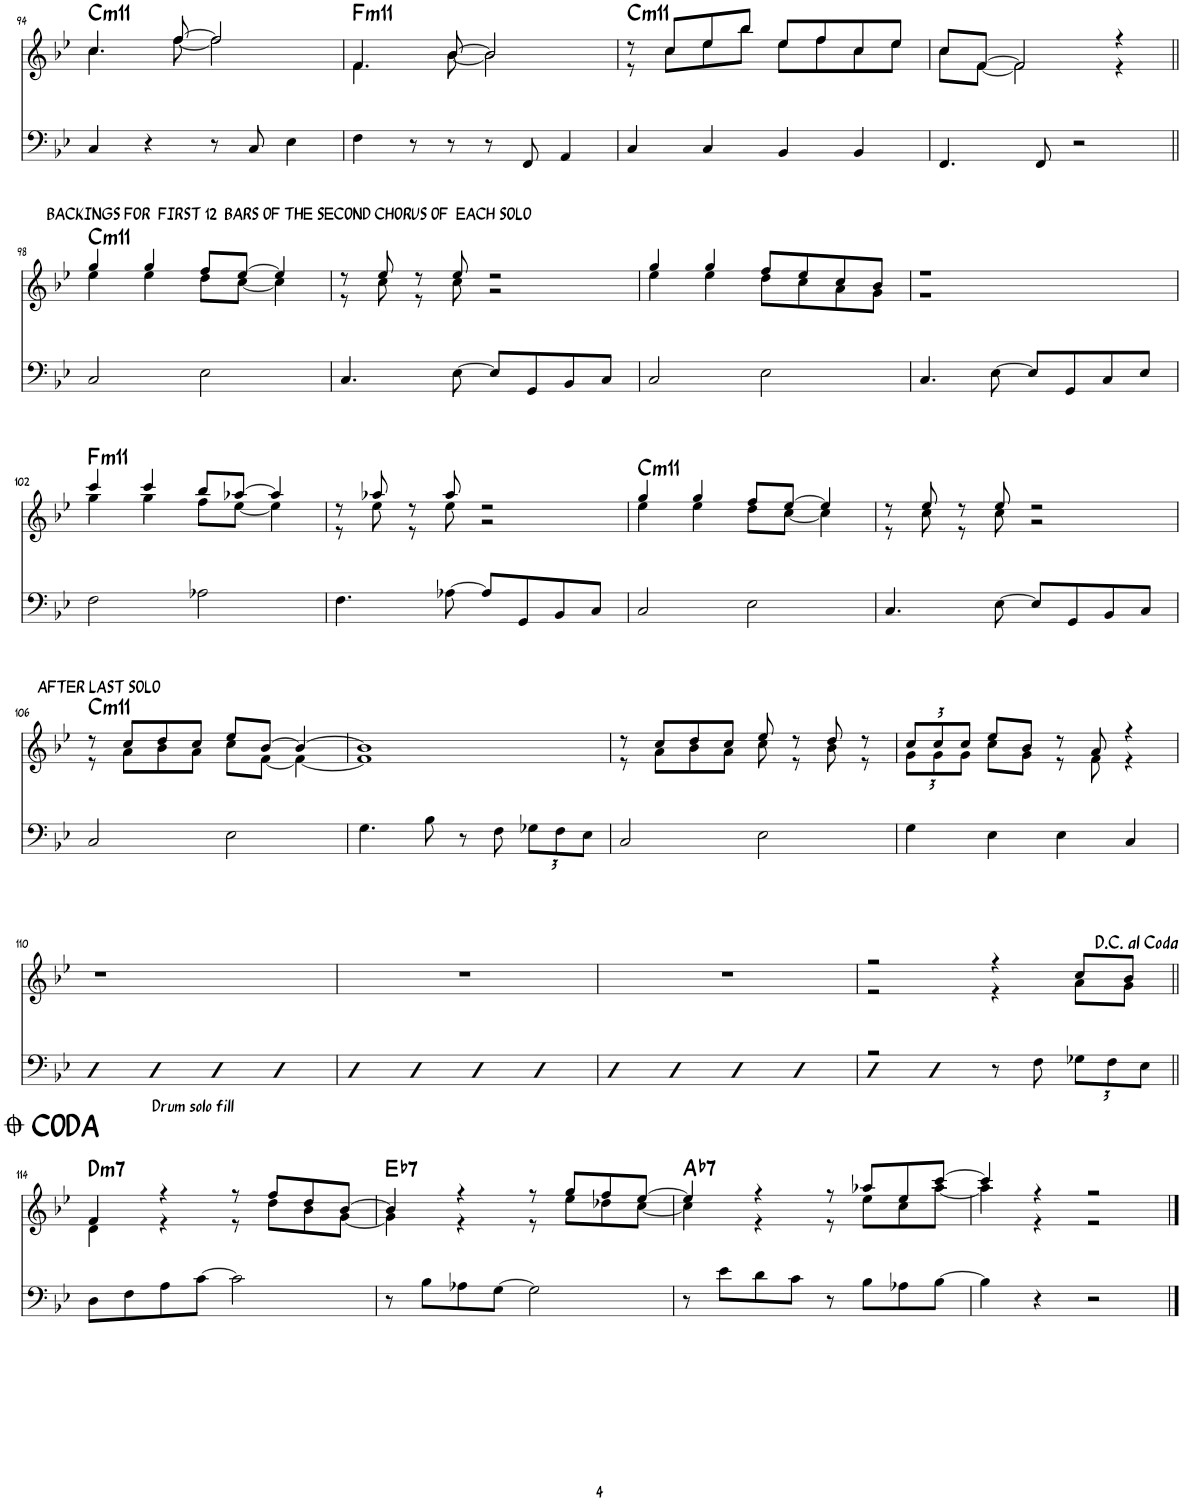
**kern	**kern	**harte
*part2	*part1	*part1
*staff2	*staff1	*
*I"Bass Guitar	*I"Piano	*
*	*I'Pno	*
!!LO:PB:g=z
*clefF4	*clefG2	*
*Trd7c12	*	*
*k[b-e-]	*k[b-e-]	*
*M4/4	*M4/4	*
=94	=94	=94
*	*^	*
!	!	!	!LO:H:kt=m11
4C/	4.cc/	4.cc\	C:min9(11)
4r	.	.	.
.	[8ff/	[8ff\	.
8r	2ff/]	2ff\]	.
8C/	.	.	.
4E-\	.	.	.
=95	=95	=95	=95
!	!	!	!LO:H:kt=m11
4F\	4.f/	4.f\	F:min9(11)
8r	.	.	.
8r	[8b-/	[8b-\	.
8r	2b-/]	2b-\]	.
8FF/	.	.	.
4AA/	.	.	.
=96	=96	=96	=96
!	!	!	!LO:H:kt=m11
4C/	8r	8r	C:min9(11)
.	8cc/L	8cc\L	.
4C/	8ee-/	8ee-\	.
.	8bb-/J	8bb-\J	.
4BB-/	8ee-/L	8ee-\L	.
.	8ff/	8ff\	.
4BB-/	8cc/	8cc\	.
.	8ee-/J	8ee-\J	.
=97	=97	=97	=97
4.FF/	8cc/L	8cc\L	.
.	[8f/J	[8f\J	.
.	2f/]	2f\]	.
8FF/	.	.	.
2r	.	.	.
.	4r	4r	.
!!LO:LB:g=z	!!
=98||	=98||	=98||	=98||
!	!LO:TX:a:t=BACKINGS FOR  FIRST 12  BARS OF THE SECOND CHORUS OF  EACH SOLO	!	!LO:H:kt=m11
2C/	4gg/	4ee-\	C:min9(11)
.	4gg/	4ee-\	.
2E-\	8ff/L	8dd\L	.
.	[8ee-/J	[8cc\J	.
.	4ee-/]	4cc\]	.
=99	=99	=99	=99
4.C/	8r	8r	.
.	8ee-/	8cc\	.
.	8r	8r	.
[8E-\	8ee-/	8cc\	.
8E-/L]	2r	2r	.
8GG/	.	.	.
8BB-/	.	.	.
8C/J	.	.	.
=100	=100	=100	=100
2C/	4gg/	4ee-\	.
.	4gg/	4ee-\	.
2E-\	8ff/L	8dd\L	.
.	8ee-/	8cc\	.
.	8cc/	8a\	.
.	8b-/J	8g\J	.
=101	=101	=101	=101
4.C/	1r	1r	.
[8E-\	.	.	.
8E-/L]	.	.	.
8GG/	.	.	.
8C/	.	.	.
8E-/J	.	.	.
!!LO:LB:g=z	!!
=102	=102	=102	=102
!	!	!	!LO:H:kt=m11
2F\	4ccc/	4gg\	F:min9(11)
.	4ccc/	4gg\	.
2A-X\	8bb-/L	8ff\L	.
.	[8aa-X/J	[8ee-\J	.
.	4aa-/]	4ee-\]	.
=103	=103	=103	=103
4.F\	8r	8r	.
.	8aa-X/	8ee-\	.
.	8r	8r	.
[8A-X\	8aa-/	8ee-\	.
8A-/L]	2r	2r	.
8GG/	.	.	.
8BB-/	.	.	.
8C/J	.	.	.
=104	=104	=104	=104
!	!	!	!LO:H:kt=m11
2C/	4gg/	4ee-\	C:min9(11)
.	4gg/	4ee-\	.
2E-\	8ff/L	8dd\L	.
.	[8ee-/J	[8cc\J	.
.	4ee-/]	4cc\]	.
=105	=105	=105	=105
4.C/	8r	8r	.
.	8ee-/	8cc\	.
.	8r	8r	.
[8E-\	8ee-/	8cc\	.
8E-/L]	2r	2r	.
8GG/	.	.	.
8BB-/	.	.	.
8C/J	.	.	.
!!LO:LB:g=z	!!
=106	=106	=106	=106
!	!	!	!LO:H:kt=m11
2C/	8r	8r	C:min9(11)
!	!LO:TX:a:t=AFTER LAST SOLO	!	!
.	8cc/L	8a\L	.
.	8dd/	8b-\	.
.	8cc/J	8a\J	.
2E-\	8ee-/L	8cc\L	.
.	[8b-/J	[8f\J	.
.	4b-/_	4f\_	.
=107	=107	=107	=107
4.G\	1b-]	1f]	.
8B-\	.	.	.
8r	.	.	.
8F\	.	.	.
*Xbrackettup	*	*	*
12G-X\L	.	.	.
12F\	.	.	.
12E-\J	.	.	.
=108	=108	=108	=108
2C/	8r	8r	.
.	8cc/L	8a\L	.
.	8dd/	8b-\	.
.	8cc/J	8a\J	.
2E-\	8ee-/	8cc\	.
.	8r	8r	.
.	8dd/	8b-\	.
.	8r	8r	.
=109	=109	=109	=109
*	*Xbrackettup	*	*
4G\	12cc/L	12g\L	.
.	12cc/	12g\	.
.	12cc/J	12g\J	.
4E-\	8ee-/L	8cc\L	.
.	8b-/J	8g\J	.
4E-\	8r	8r	.
.	8a/	8f\	.
4C/	4r	4r	.
!!LO:LB:g=z
=110	=110	=110	=110
!LO:TX:b:t=Drum solo fill	!	!	!
*	*v	*v	*
4D	1r	.
4D	.	.
4D	.	.
4D	.	.
=111	=111	=111
4D	1r	.
4D	.	.
4D	.	.
4D	.	.
=112	=112	=112
4D	1r	.
4D	.	.
4D	.	.
4D	.	.
=113	=113	=113
*^	*^	*
2r	4D	2r	2r	.
.	4D	.	.	.
8r	2ryy	4r	4r	.
8F\	.	.	.	.
12G-X\L	.	8cc/L	8a\L	.
12F\	.	.	.	.
.	.	8b-/J	8g\J	.
12E-\J	.	.	.	.
*v	*v	*	*	*
!!LO:LB:g=z	!!
=114||	=114||	=114||	=114||
!	!	!	!LO:H:kt=m7
8D\L	4f/	4d\	D:min7
8F\	.	.	.
8A\	4r	4r	.
[8c\J	.	.	.
2c\]	8r	8r	.
.	8ff/L	8dd\L	.
.	8dd/	8b-\	.
.	[8b-/J	[8g\J	.
=115	=115	=115	=115
!	!	!	!LO:H:kt=7
8r	4b-/]	4g\]	Eb:7
8B-\L	.	.	.
8A-X\	4r	4r	.
[8G\J	.	.	.
2G\]	8r	8r	.
.	8gg/L	8ee-\L	.
.	8ff/	8dd-X\	.
.	[8ee-/J	[8cc\J	.
=116	=116	=116	=116
!	!	!	!LO:H:kt=7
8r	4ee-/]	4cc\]	Ab:7
8e-\L	.	.	.
8d\	4r	4r	.
8c\J	.	.	.
8r	8r	8r	.
8B-\L	8aa-X/L	8ee-\L	.
8A-X\	8ee-/	8cc\	.
[8B-\J	[8ccc/J	[8aa-\J	.
=117	=117	=117	=117
4B-\]	4ccc/]	4aa-\]	.
4r	4r	4r	.
2r	2r	2r	.
*	*v	*v	*
==	==	==
*-	*-	*-
